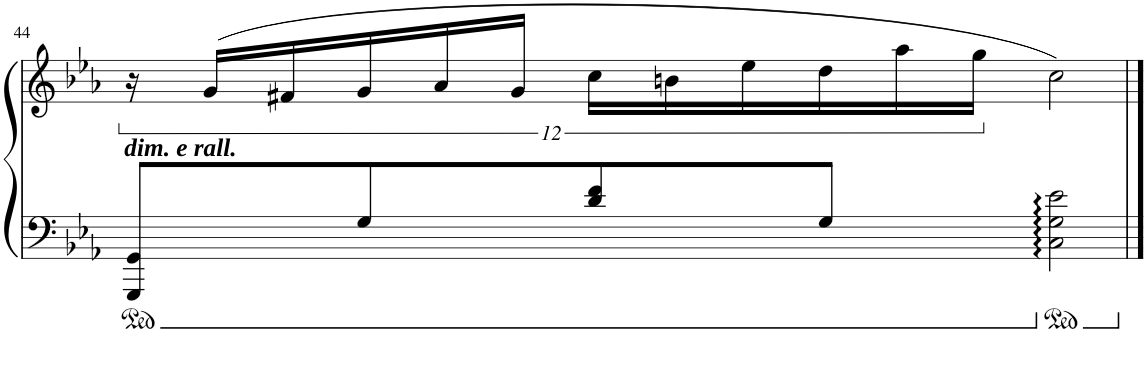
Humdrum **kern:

**kern	**kern
*part1	*part1
*staff2	*staff1
*I"Piano	*
*I'Pno	*
!!LO:PB:g=z
*clefF4	*clefG2
*k[b-e-a-]	*k[b-e-a-]
*M4/4	*M4/4
=44	=44
!	!LO:TX:b:Bi:t=dim. e rall.
8GGG/ 8GG/L	24r
.	(24g/LL
.	24f#X/
8G/	24g/
.	24a-/
.	24g/JJ
8d/ 8f/	24cc\LL
.	24bn\
.	24ee-\
8G/J	24dd\
.	24aa-\
.	24gg\JJ
2C\: 2G\: 2e-\:	2cc\)
==	==
*-	*-
